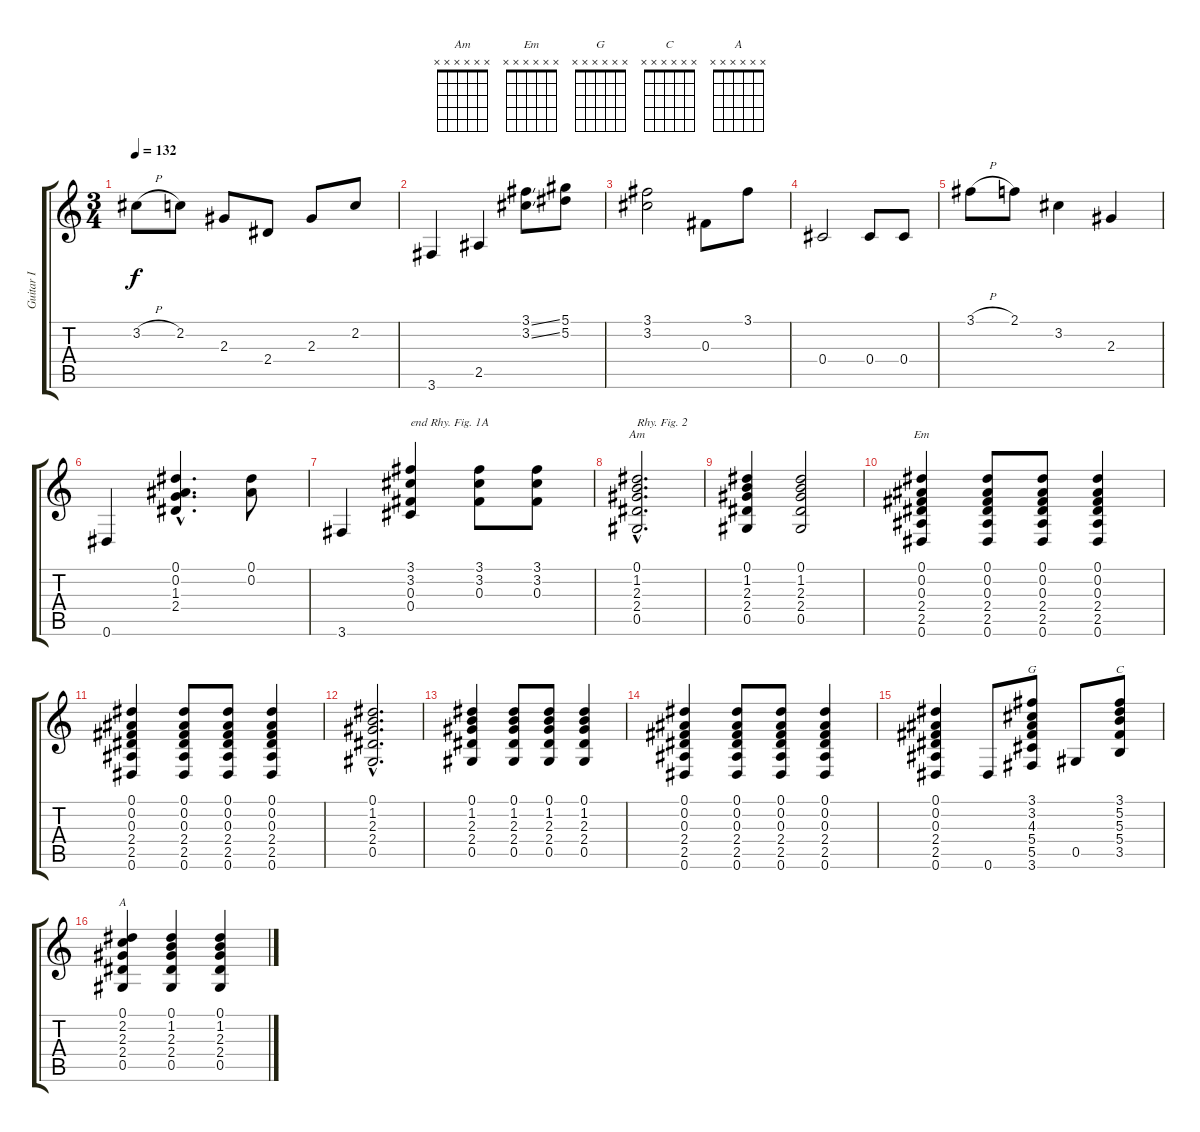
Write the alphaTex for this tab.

\track ("Guitar I" "Guitar I") {instrument electricguitarclean}
\staff {score tabs}
\tuning (Eb4 Bb3 Gb3 Db3 Ab2 Eb2) {hide}
\chord ("Am" x x x x x x) {firstfret 0}
\chord ("Em" x x x x x x) {firstfret 0}
\chord ("G" x x x x x x) {firstfret 0}
\chord ("C" x x x x x x) {firstfret 0}
\chord ("A" x x x x x x) {firstfret 0}
\ts (3 4)
\tempo 132
\clef g2
\ks c
3.2{h}.8{dy f} 2.2.8 2.3.8 2.4.8 2.3.8 2.2.8 |
3.6.4 2.5.4 (3.1{ss} 3.2{ss}).8 (5.1 5.2).8 |
(3.1 3.2).2 0.3.8 3.1.8 |
0.4.2 0.4.8 0.4.8 |
3.1{h}.8 2.1.8 3.2.4 2.3.4 |
0.6.4 (0.1{hac} 0.2{hac} 1.3{hac} 2.4{hac}).4{d} (0.1 0.2).8 |
3.6.4 (3.1 3.2 0.3 0.4).4{txt "end Rhy. Fig. 1A"} (3.1 3.2 0.3).8 (3.1 3.2 0.3).8 |
(0.1{hac} 1.2{hac} 2.3{hac} 2.4{hac} 0.5{hac}).2{d ch "Am" txt "Rhy. Fig. 2"} |
(0.1 1.2 2.3 2.4 0.5).4 (0.1 1.2 2.3 2.4 0.5).2 |
(0.1 0.2 0.3 2.4 2.5 0.6).4{ch "Em"} (0.1 0.2 0.3 2.4 2.5 0.6).8 (0.1 0.2 0.3 2.4 2.5 0.6).8 (0.1 0.2 0.3 2.4 2.5 0.6).4 |
(0.1 0.2 0.3 2.4 2.5 0.6).4 (0.1 0.2 0.3 2.4 2.5 0.6).8 (0.1 0.2 0.3 2.4 2.5 0.6).8 (0.1 0.2 0.3 2.4 2.5 0.6).4 |
(0.1{hac} 1.2{hac} 2.3{hac} 2.4{hac} 0.5{hac}).2{d} |
(0.1 1.2 2.3 2.4 0.5).4 (0.1 1.2 2.3 2.4 0.5).8 (0.1 1.2 2.3 2.4 0.5).8 (0.1 1.2 2.3 2.4 0.5).4 |
(0.1 0.2 0.3 2.4 2.5 0.6).4 (0.1 0.2 0.3 2.4 2.5 0.6).8 (0.1 0.2 0.3 2.4 2.5 0.6).8 (0.1 0.2 0.3 2.4 2.5 0.6).4 |
(0.1 0.2 0.3 2.4 2.5 0.6).4 0.6.8 (3.1 3.2 4.3 5.4 5.5 3.6).8{ch "G"} 0.5.8 (3.1 5.2 5.3 5.4 3.5).8{ch "C"} |
(0.1 2.2 2.3 2.4 0.5).4{ch "A"} (0.1 1.2 2.3 2.4 0.5).4 (0.1 1.2 2.3 2.4 0.5).4
